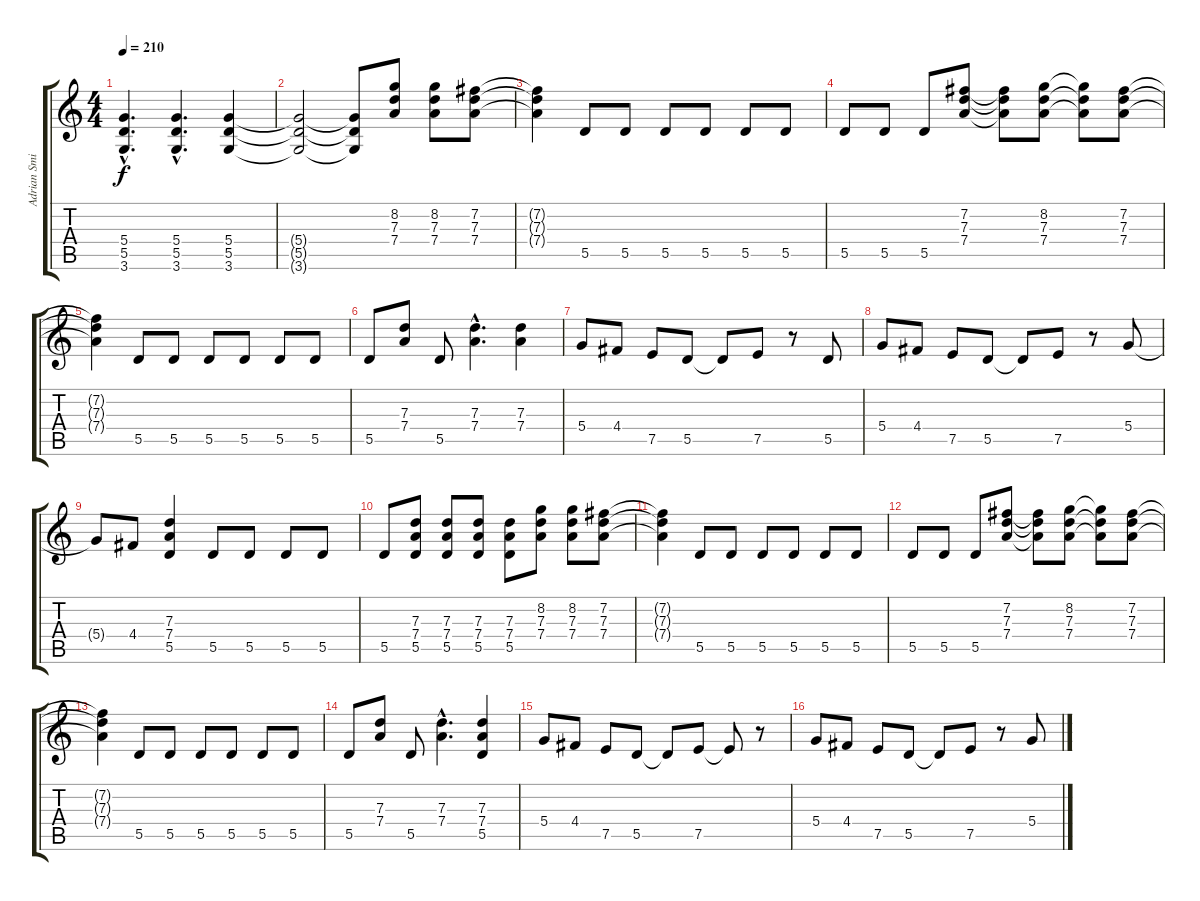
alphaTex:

\track ("Adrian Smith" "Adrian Smi") {instrument distortionguitar}
\staff {score tabs}
\tuning (E4 B3 G3 D3 A2 E2) {hide}
\ts (4 4)
\tempo 210
\clef g2
\ks c
(5.4{hac} 5.5{hac} 3.6{hac}).4{d dy f} (5.4{hac} 5.5{hac} 3.6{hac}).4{d} (5.4 5.5 3.6).4 |
(5.4{t} 5.5{t} 3.6{t}).2 (5.4{t} 5.5{t} 3.6{t}).8 (8.2 7.3 7.4).8 (8.2 7.3 7.4).8 (7.2 7.3 7.4).8 |
(7.2{t} 7.3{t} 7.4{t}).4 5.5.8 5.5.8 5.5.8 5.5.8 5.5.8 5.5.8 |
5.5.8 5.5.8 5.5.8 (7.2 7.3 7.4).8 (7.2{t} 7.3{t} 7.4{t}).8 (8.2 7.3 7.4).8 (8.2{t} 7.3{t} 7.4{t}).8 (7.2 7.3 7.4).8 |
(7.2{t} 7.3{t} 7.4{t}).4 5.5.8 5.5.8 5.5.8 5.5.8 5.5.8 5.5.8 |
5.5.8 (7.3 7.4).8 5.5.8 (7.3{hac} 7.4{hac}).4{d} (7.3 7.4).4 |
5.4.8 4.4.8 7.5.8 5.5.8 5.5{t}.8 7.5.8 r.8 5.5.8 |
5.4.8 4.4.8 7.5.8 5.5.8 5.5{t}.8 7.5.8 r.8 5.4.8 |
5.4{t}.8 4.4.8 (7.3 7.4 5.5).4 5.5.8 5.5.8 5.5.8 5.5.8 |
5.5.8 (7.3 7.4 5.5).8 (7.3 7.4 5.5).8 (7.3 7.4 5.5).8 (7.3 7.4 5.5).8 (8.2 7.3 7.4).8 (8.2 7.3 7.4).8 (7.2 7.3 7.4).8 |
(7.2{t} 7.3{t} 7.4{t}).4 5.5.8 5.5.8 5.5.8 5.5.8 5.5.8 5.5.8 |
5.5.8 5.5.8 5.5.8 (7.2 7.3 7.4).8 (7.2{t} 7.3{t} 7.4{t}).8 (8.2 7.3 7.4).8 (8.2{t} 7.3{t} 7.4{t}).8 (7.2 7.3 7.4).8 |
(7.2{t} 7.3{t} 7.4{t}).4 5.5.8 5.5.8 5.5.8 5.5.8 5.5.8 5.5.8 |
5.5.8 (7.3 7.4).8 5.5.8 (7.3{hac} 7.4{hac}).4{d} (7.3 7.4 5.5).4 |
5.4.8 4.4.8 7.5.8 5.5.8 5.5{t}.8 7.5.8 7.5{t}.8 r.8 |
5.4.8 4.4.8 7.5.8 5.5.8 5.5{t}.8 7.5.8 r.8 5.4.8
